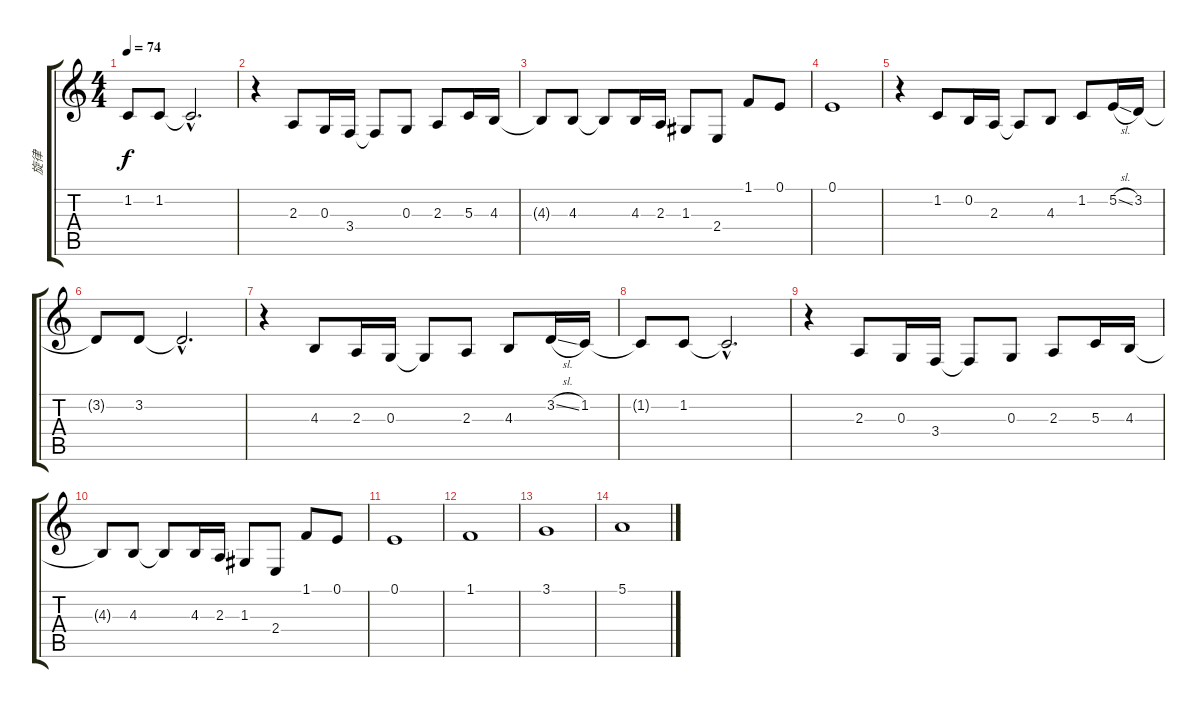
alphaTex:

\track ("旋律" "旋律") {instrument electricgrandpiano}
\staff {score tabs}
\tuning (E4 B3 G3 D3 A2 E2) {hide}
\ts (4 4)
\tempo 74
\clef g2
\ks c
1.2{t}.8{dy f} 1.2.8 1.2{hac t}.2{d} |
r.4 2.3.8 0.3.16 3.4.16 3.4{t}.8 0.3.8 2.3.8 5.3.16 4.3.16 |
4.3{t}.8 4.3.8 4.3{t}.8 4.3.16 2.3.16 1.3.8 2.4.8 1.1.8 0.1.8 |
0.1.1 |
r.4 1.2.8 0.2.16 2.3.16 2.3{t}.8 4.3.8 1.2.8 5.2{sl}.16 3.2.16 |
3.2{t}.8 3.2.8 3.2{hac t}.2{d} |
r.4 4.3.8 2.3.16 0.3.16 0.3{t}.8 2.3.8 4.3.8 3.2{sl}.16 1.2.16 |
1.2{t}.8 1.2.8 1.2{hac t}.2{d} |
r.4 2.3.8 0.3.16 3.4.16 3.4{t}.8 0.3.8 2.3.8 5.3.16 4.3.16 |
4.3{t}.8 4.3.8 4.3{t}.8 4.3.16 2.3.16 1.3.8 2.4.8 1.1.8 0.1.8 |
0.1.1 |
1.1.1 |
3.1.1 |
5.1.1
